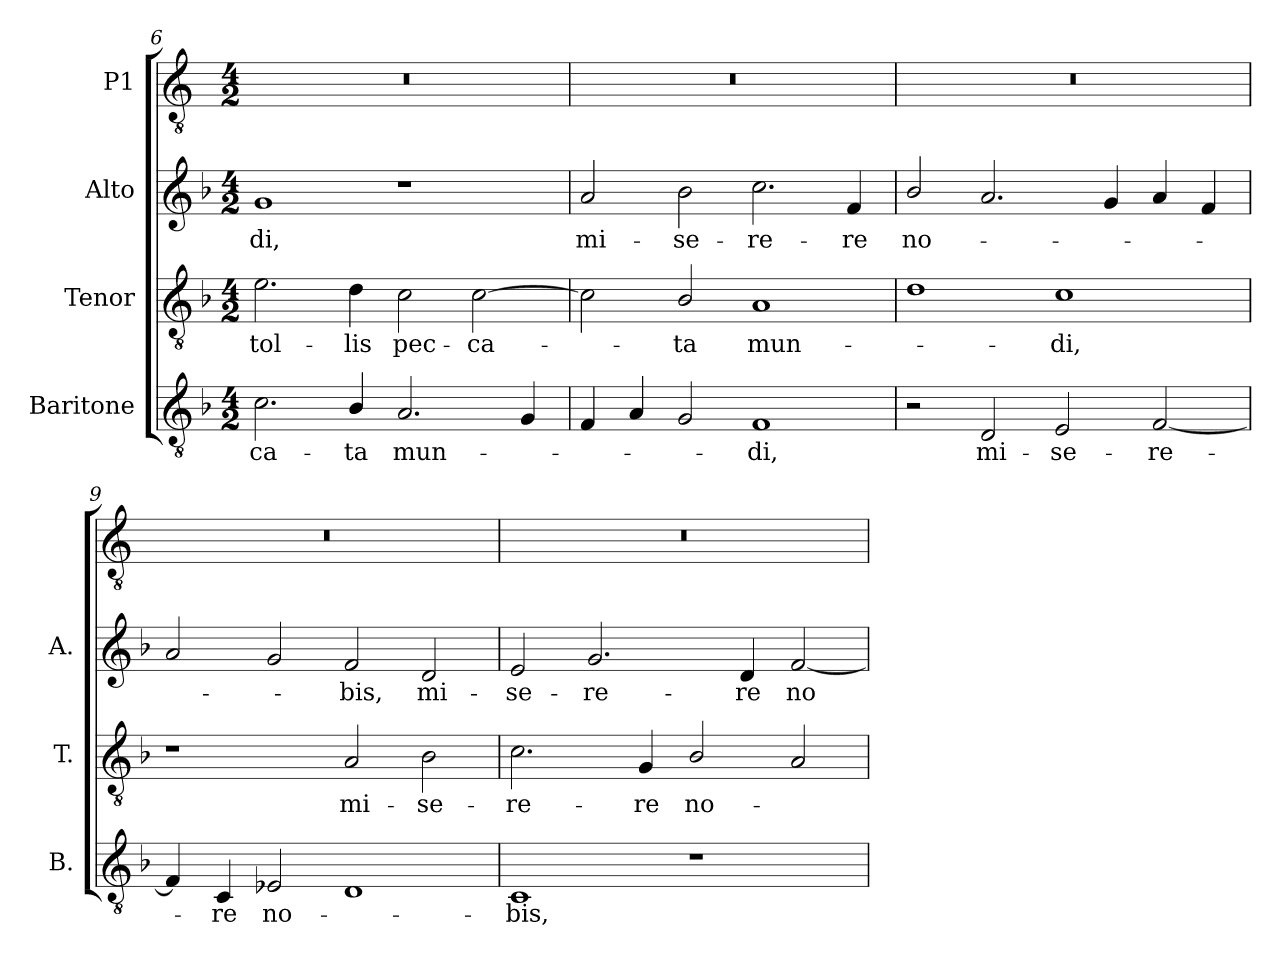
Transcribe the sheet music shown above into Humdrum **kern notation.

**kern	**text	**kern	**text	**kern	**text	**kern
*part4	*part4	*part3	*part3	*part2	*part2	*part1
*staff4	*staff4	*staff3	*staff3	*staff2	*staff2	*staff1
*I"Baritone	*	*I"Tenor	*	*I"Alto	*	*I"P1
*I'B.	*	*I'T.	*	*I'A.	*	*
!!LO:LB:g=z
*clefGv2	*	*clefGv2	*	*clefG2	*	*clefGv2
*ITrd7c12	*	*ITrd7c12	*	*	*	*ITrd7c12
*k[b-]	*	*k[b-]	*	*k[b-]	*	*k[]
*F:	*	*F:	*	*F:	*	*C:
*M4/2	*	*M4/2	*	*M4/2	*	*M4/2
=6	=6	=6	=6	=6	=6	=6
!	!LO:LY:b:color=#000000	!	!	!	!	!
!	!	!	!LO:LY:b:color=#000000	!	!	!
!	!	!	!	!	!LO:LY:b:color=#000000	!LO:N:vis=1
2.Ci\	-ca-	2.Ei\	tol-	1gi	-di,	0r
!	!LO:LY:b:color=#000000	!	!	!	!	!
!	!	!	!LO:LY:b:color=#000000	!	!	!
4BB-i/	-ta	4Di\	-lis	.	.	.
!	!LO:LY:b:color=#000000	!	!	!	!	!
!	!	!	!LO:LY:b:color=#000000	!	!	!
2.AAi/	mun-	2Ci\	pec-	1r	.	.
!	!	!	!LO:LY:b:color=#000000	!	!	!
.	.	[2Ci\	-ca-	.	.	.
4GGi/	.	.	.	.	.	.
=7	=7	=7	=7	=7	=7	=7
!	!	!	!	!	!LO:LY:b:color=#000000	!LO:N:vis=1
4FFi/	.	2Ci\]	.	2ai/	mi-	0r
4AAi/	.	.	.	.	.	.
!	!	!	!LO:LY:b:color=#000000	!	!	!
!	!	!	!	!	!LO:LY:b:color=#000000	!
2GGi/	.	2BB-i/	-ta	2b-i\	-se-	.
!	!LO:LY:b:color=#000000	!	!	!	!	!
!	!	!	!LO:LY:b:color=#000000	!	!	!
!	!	!	!	!	!LO:LY:b:color=#000000	!
1FFi	-di,	1AAi	mun-	2.cci\	-re-	.
!	!	!	!	!	!LO:LY:b:color=#000000	!
.	.	.	.	4fi/	-re	.
=8	=8	=8	=8	=8	=8	=8
!	!	!	!	!	!LO:LY:b:color=#000000	!LO:N:vis=1
2r	.	1Di	.	2b-i/	no-	0r
!	!LO:LY:b:color=#000000	!	!	!	!	!
2DDi/	mi-	.	.	2.ai/	.	.
!	!LO:LY:b:color=#000000	!	!	!	!	!
!	!	!	!LO:LY:b:color=#000000	!	!	!
2EEi/	-se-	1Ci	-di,	.	.	.
.	.	.	.	4gi/	.	.
!	!LO:LY:b:color=#000000	!	!	!	!	!
[2FFi/	-re-	.	.	4ai/	.	.
.	.	.	.	4fi/	.	.
=9	=9	=9	=9	=9	=9	=9
!	!	!	!	!	!	!LO:N:vis=1
4FFi/]	.	1r	.	2ai/	.	0r
!	!LO:LY:b:color=#000000	!	!	!	!	!
4CCi/	-re	.	.	.	.	.
!	!LO:LY:b:color=#000000	!	!	!	!	!
2EE-Xi/	no-	.	.	2gi/	.	.
!	!	!	!LO:LY:b:color=#000000	!	!	!
!	!	!	!	!	!LO:LY:b:color=#000000	!
1DDi	.	2AAi/	mi-	2fi/	-bis,	.
!	!	!	!LO:LY:b:color=#000000	!	!	!
!	!	!	!	!	!LO:LY:b:color=#000000	!
.	.	2BB-i\	-se-	2di/	mi-	.
=10	=10	=10	=10	=10	=10	=10
!	!LO:LY:b:color=#000000	!	!	!	!	!
!	!	!	!LO:LY:b:color=#000000	!	!	!
!	!	!	!	!	!LO:LY:b:color=#000000	!LO:N:vis=1
1CCi	-bis,	2.Ci\	-re-	2ei/	-se-	0r
!	!	!	!	!	!LO:LY:b:color=#000000	!
.	.	.	.	2.gi/	-re-	.
!	!	!	!LO:LY:b:color=#000000	!	!	!
.	.	4GGi/	-re	.	.	.
!	!	!	!LO:LY:b:color=#000000	!	!	!
1r	.	2BB-i/	no-	.	.	.
!	!	!	!	!	!LO:LY:b:color=#000000	!
.	.	.	.	4di/	-re	.
!	!	!	!	!	!LO:LY:b:color=#000000	!
.	.	2AAi/	.	[2fi/	no-	.
=	=	=	=	=	=	=
*-	*-	*-	*-	*-	*-	*-
